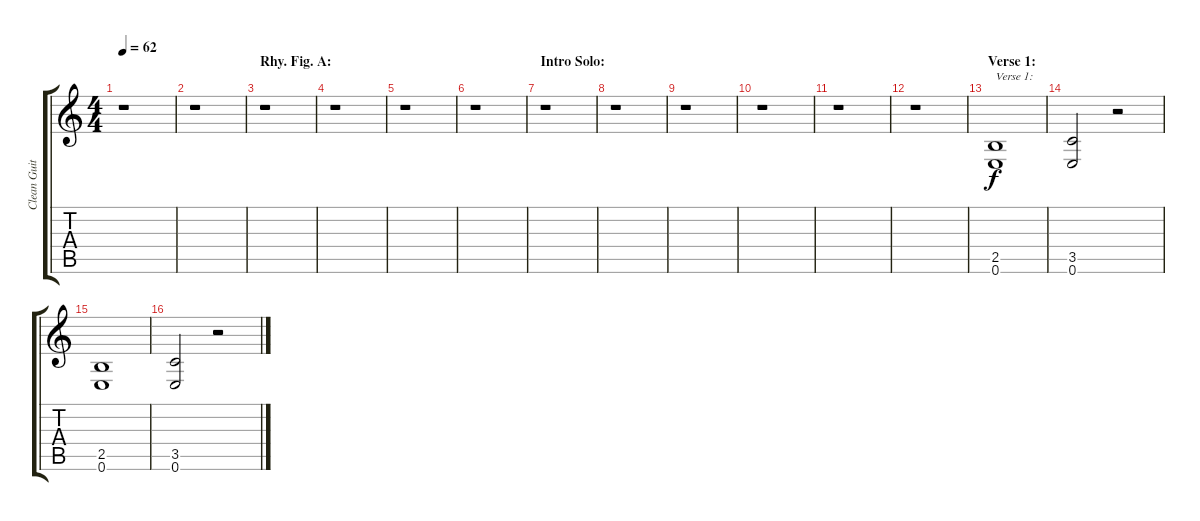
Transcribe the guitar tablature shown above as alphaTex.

\track ("Clean Guitar" "Clean Guit") {instrument electricguitarclean}
\staff {score tabs}
\tuning (E4 B3 G3 D3 A2 E2) {hide}
\ts (4 4)
\tempo 62
\clef g2
\ks c
r.1{dy f instrument electricguitarclean} |
r.1 |
\section ("" "Rhy. Fig. A:")
r.1 |
r.1 |
r.1 |
r.1 |
\section ("" "Intro Solo:")
r.1 |
r.1 |
r.1 |
r.1 |
r.1 |
r.1 |
\section ("" "Verse 1:")
(2.5 0.6).1{txt "Verse 1:"} |
(3.5 0.6).2 r.2 |
(2.5 0.6).1 |
(3.5 0.6).2 r.2
